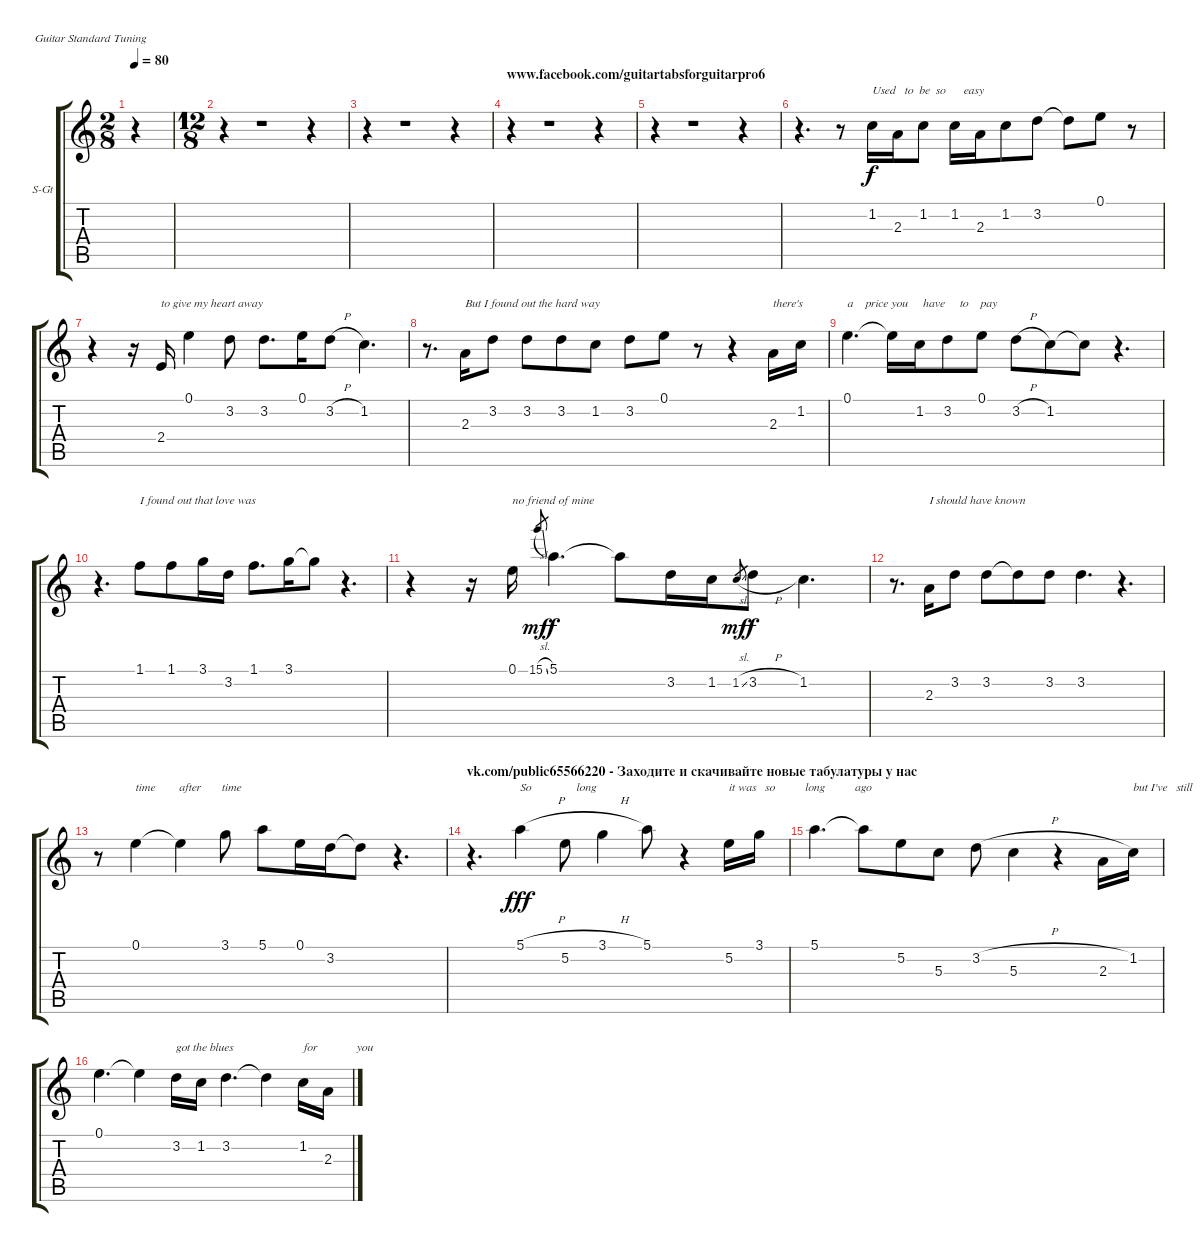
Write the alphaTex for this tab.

\bracketExtendMode groupsimilarinstruments
\firstSystemTrackNameOrientation horizontal
\otherSystemsTrackNameOrientation horizontal
\track ("Вокал" "S-Gt") {instrument voiceoohs}
\staff {score tabs}
\tuning (E4 B3 G3 D3 A2 E2)
\displaytranspose 12
\ts (2 8)
\tempo 80
\clef g2
\ks c
r.4{dy f instrument voiceoohs} |
\ts (12 8)
r.4 r.1 r.4 |
r.4 r.1 r.4 |
\section ("" "www.facebook.com/guitartabsforguitarpro6")
r.4 r.1 r.4 |
r.4 r.1 r.4 |
r.4{d} r.8 1.2.16{txt "Used   to  be  so      easy"} 2.3.16 1.2.8 1.2.16 2.3.16 1.2.8 3.2.8 3.2{t}.8 0.1.8 r.8 |
r.4 r.16 2.4.16{txt "to give my heart away"} 0.1.4 3.2.8 3.2.8{d} 0.1.16 3.2{h}.8 1.2.4{d} |
r.8{d} 2.3.16{txt "But I found out the hard way"} 3.2.8 3.2.8 3.2.8 1.2.8 3.2.8 0.1.8 r.8 r.4 2.3.16{txt "there's   "} 1.2.16 |
0.1.4{d txt "a    price you     have     to    pay"} 0.1{t}.16 1.2.16 3.2.8 0.1.8 3.2{h}.8 1.2.8 1.2{t}.8 r.4{d} |
r.4{d} 1.1.8{txt "I found out that love was"} 1.1.8 3.1.16 3.2.16 1.1.8{d} 3.1.16 3.1{t}.8 r.4{d} |
r.4 r.16 0.1.16{txt "no friend of mine"} 15.1{sl}.8{gr dy mf} 5.1.4{d dy f} 5.1{t}.8 3.2.16 1.2.16 1.2{sl}.8{gr dy mf} 3.2{h}.8{dy f} 1.2.4{d} |
r.8{d} 2.3.16{txt "I should have known"} 3.2.8 3.2.8 3.2{t}.8 3.2.8 3.2.4{d} r.4{d} |
r.8 0.1.4{txt "time        after       time"} 0.1{t}.4 3.1.8 5.1.8 0.1.16 3.2.16 3.2{t}.8 r.4{d} |
\section ("" "vk.com/public65566220 - Заходите и скачивайте новые табулатуры у нас")
r.4{d} 5.1{h}.4{txt "So               long" dy fff} 5.2.8 3.1{h}.4 5.1.8 r.4 5.2.16{txt "it was   so          long          ago"} 3.1.16 |
5.1.4{d} 5.1{t}.8 5.2.8 5.3.8 3.2{h}.8 5.3.4 r.4 2.3.16 1.2.16{txt "but I've   still       "} |
0.1.4{d} 0.1{t}.4 3.2.16{txt "got the blues     "} 1.2.16 3.2.4{d} 3.2{t}.4 1.2.16{txt "for             you"} 2.3.16
